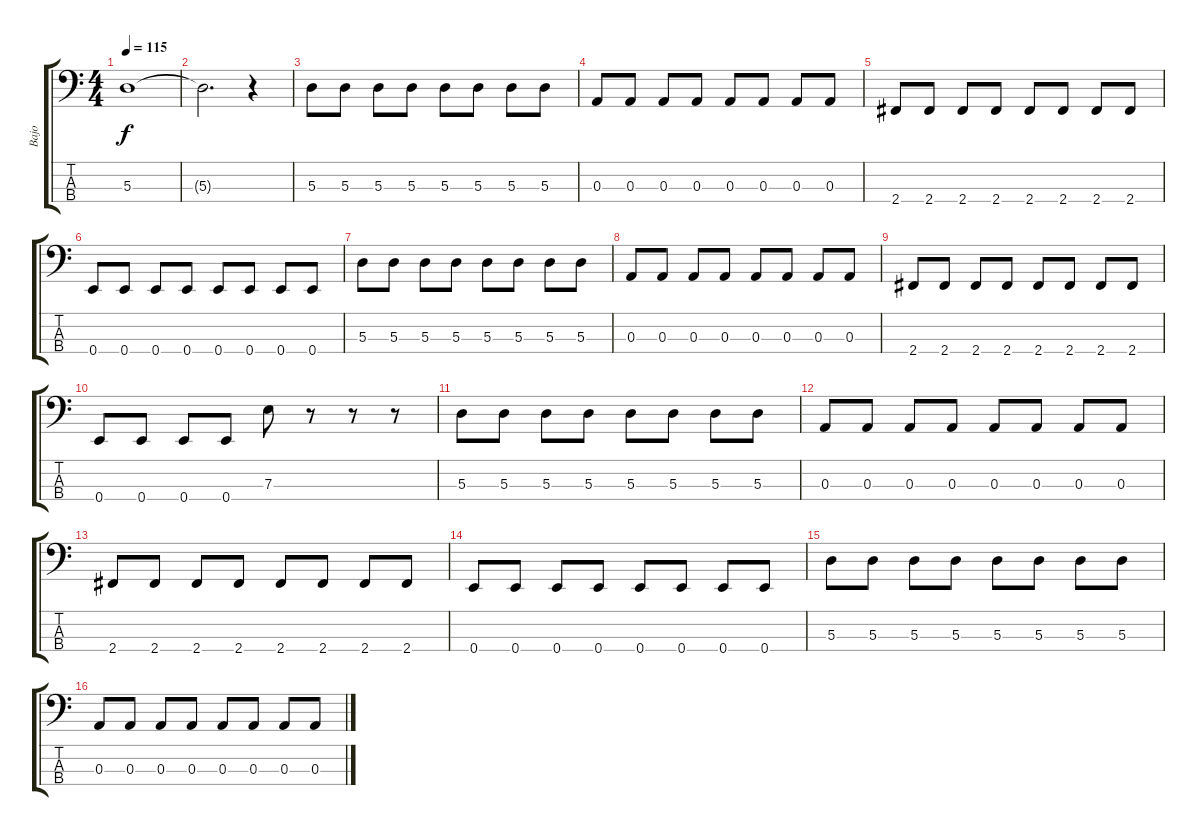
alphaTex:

\track ("Bajo" "Bajo") {instrument electricbassfinger}
\staff {score tabs}
\tuning (G2 D2 A1 E1) {hide}
\ts (4 4)
\tempo 115
\clef f4
\ks c
5.3.1{dy f} |
5.3{t}.2{d} r.4 |
5.3.8 5.3.8 5.3.8 5.3.8 5.3.8 5.3.8 5.3.8 5.3.8 |
0.3.8 0.3.8 0.3.8 0.3.8 0.3.8 0.3.8 0.3.8 0.3.8 |
2.4.8 2.4.8 2.4.8 2.4.8 2.4.8 2.4.8 2.4.8 2.4.8 |
0.4.8 0.4.8 0.4.8 0.4.8 0.4.8 0.4.8 0.4.8 0.4.8 |
5.3.8 5.3.8 5.3.8 5.3.8 5.3.8 5.3.8 5.3.8 5.3.8 |
0.3.8 0.3.8 0.3.8 0.3.8 0.3.8 0.3.8 0.3.8 0.3.8 |
2.4.8 2.4.8 2.4.8 2.4.8 2.4.8 2.4.8 2.4.8 2.4.8 |
0.4.8 0.4.8 0.4.8 0.4.8 7.3.8 r.8 r.8 r.8 |
5.3.8 5.3.8 5.3.8 5.3.8 5.3.8 5.3.8 5.3.8 5.3.8 |
0.3.8 0.3.8 0.3.8 0.3.8 0.3.8 0.3.8 0.3.8 0.3.8 |
2.4.8 2.4.8 2.4.8 2.4.8 2.4.8 2.4.8 2.4.8 2.4.8 |
0.4.8 0.4.8 0.4.8 0.4.8 0.4.8 0.4.8 0.4.8 0.4.8 |
5.3.8 5.3.8 5.3.8 5.3.8 5.3.8 5.3.8 5.3.8 5.3.8 |
0.3.8 0.3.8 0.3.8 0.3.8 0.3.8 0.3.8 0.3.8 0.3.8
